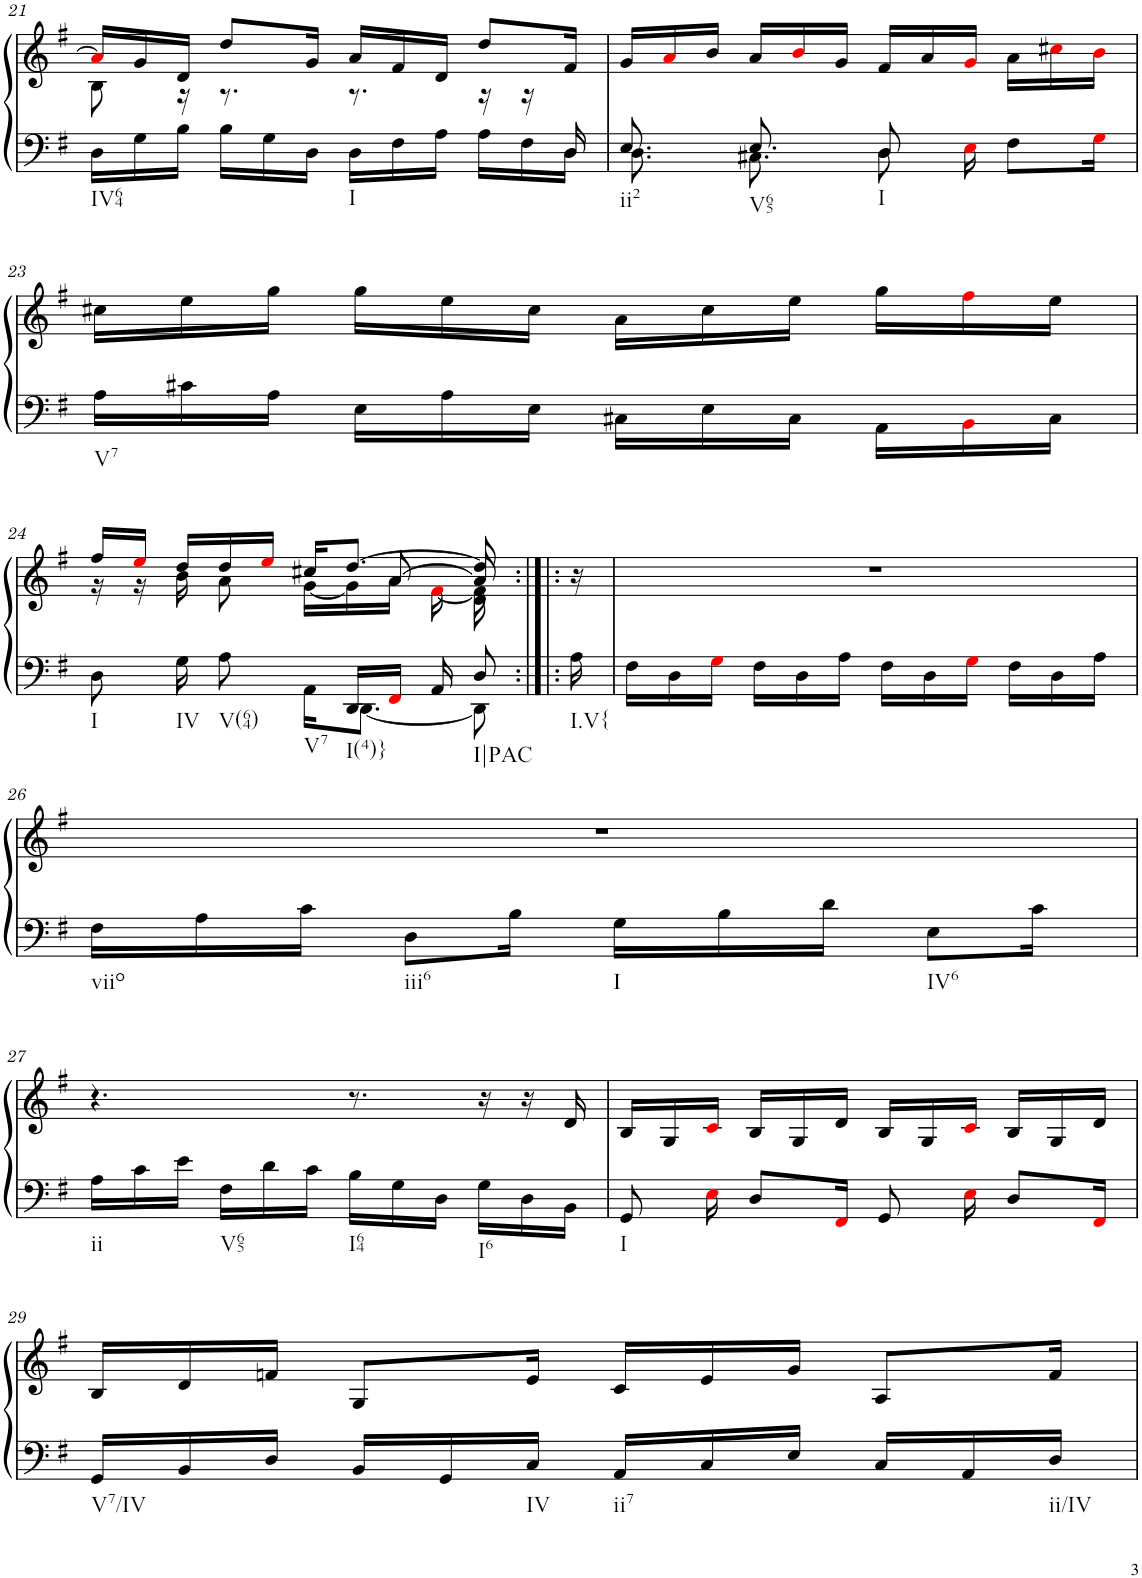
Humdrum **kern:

**kern	**kern
*part1	*part1
*staff2	*staff1
*I"Klavier linke Hand	*
!!LO:PB:g=z
*clefF4	*clefG2
*k[f#]	*k[f#]
*M12/16	*M12/16
=21	=21
*^	*^
!LO:TX:b:t=IV64	!	!	!
8.ryy	16D\LL	16ai/LL]	8B\
.	16G\	16g/	.
.	16B\JJ	16d/JJ	16r
8.ryy	16B\LL	8dd/L	8.r
.	16G\	.	.
.	16D\JJ	16g/Jk	.
!LO:TX:b:t=I	!	!	!
8.ryy	16D\LL	16a/LL	8.r
.	16F#\	16f#/	.
.	16A\JJ	16d/JJ	.
8ryy	16A\LL	8dd/L	16r
.	16F#\	.	16r
16D/	16D\JJ	16f#/Jk	16ryy
=22	=22	=22	=22
!LO:TX:b:t=ii2	!	!	!
*	*	*v	*v
8.E/	8.D\	16g/LL
.	.	16ai/
.	.	16b/JJ
!LO:TX:b:t=V65	!	!
8.E/	8.C#X\	16a/LL
.	.	16bi/
.	.	16g/JJ
!LO:TX:b:t=I	!	!
8D/	8D\	16f#/LL
.	.	16a/
16ryy	16Ei\	16gi/JJ
8.ryy	8F#\L	16a\LL
.	.	16cc#Xi\
.	16Gi\Jk	16bi\JJ
!!LO:LB:g=z
=23	=23	=23
!LO:TX:b:t=V7	!	!
2.ryy	16A\LL	16cc#X\LL
.	16c#X\	16ee\
.	16A\JJ	16gg\JJ
.	16E\LL	16gg\LL
.	16A\	16ee\
.	16E\JJ	16cc#\JJ
.	16C#X\LL	16a\LL
.	16E\	16cc#\
.	16C#\JJ	16ee\JJ
.	16AA\LL	16gg\LL
.	16BBi\	16ff#i\
.	16C#\JJ	16ee\JJ
!!LO:LB:g=z
=24	=24	=24
*	*	*^
*	*	*	*^
*	*	*	*	*^
!LO:TX:b:t=I	!	!	!	!	!
!LO:TX:b:t=IV	!	!	!	!	!
8.ryy	8D\	16ff#/LL	16r	4..ryy	16ryy
*	*	*	*	*v	*v
.	.	16eei/JJ	16r	.
.	16G\	16dd/LL	16b\	.
!LO:TX:b:t=V(64)	!	!	!	!
!LO:TX:b:t=V7	!	!	!	!
8.ryy	8A\	16dd/	8a\	.
.	.	16eei/JJ	.	.
.	16AA\KL	16cc#X/KL	[16g\LL	.
!LO:TX:b:t=I(4)}	!	!	!	!
16DD/LL	[8.DD\J	[8.dd/J	16g\]	.
16FF#i/JJ	.	.	16a\JJ	[8a/
16AA/	.	.	[16f#i\	.
*	*	*	*	*^
!LO:TX:b:t=I|PAC	!	!	!	!	!
8D/	8DD\]	8dd/]	8f#\]	8a/]	8d\
=24X1:|!|:	=24X1:|!|:	=24X1:|!|:	=24X1:|!|:	=24X1:|!|:	=24X1:|!|:
!LO:TX:b:t=I.V{	!	!	!	!	!
*	*	*v	*v	*v	*v
16ryy	16A\	16r
=25	=25	=25
2.ryy	16F#\LL	2.r
.	16D\	.
.	16Gi\JJ	.
.	16F#\LL	.
.	16D\	.
.	16A\JJ	.
.	16F#\LL	.
.	16D\	.
.	16Gi\JJ	.
.	16F#\LL	.
.	16D\	.
.	16A\JJ	.
!!LO:LB:g=z
=26	=26	=26
!LO:TX:b:t=viio	!	!
!LO:TX:b:t=iii6	!	!
!LO:TX:b:t=I	!	!
!LO:TX:b:t=IV6	!	!
2.ryy	16F#\LL	2.r
.	16A\	.
.	16c\JJ	.
.	8D\L	.
.	16B\Jk	.
.	16G\LL	.
.	16B\	.
.	16d\JJ	.
.	8E\L	.
.	16c\Jk	.
!!LO:LB:g=z
=27	=27	=27
!LO:TX:b:t=ii	!	!
*v	*v	*
16A\LL	4.r
16c\	.
16e\JJ	.
!LO:TX:b:t=V65	!
16F#\LL	.
16d\	.
16c\JJ	.
!LO:TX:b:t=I64	!
16B\LL	8.r
16G\	.
16D\JJ	.
!LO:TX:b:t=I6	!
16G\LL	16r
16D\	16r
16BB\JJ	16d/
=28	=28
!LO:TX:b:t=I	!
8GG/	16B/LL
.	16G/
16Ei\	16ci/JJ
8D/L	16B/LL
.	16G/
16FF#i/Jk	16d/JJ
8GG/	16B/LL
.	16G/
16Ei\	16ci/JJ
8D/L	16B/LL
.	16G/
16FF#i/Jk	16d/JJ
!!LO:LB:g=z
=29	=29
!LO:TX:b:t=V7/IV	!
16GG/LL	16B/LL
16BB/	16d/
16D/JJ	16fn/JJ
16BB/LL	8G/L
16GG/	.
!LO:TX:b:t=IV	!
16C/JJ	16e/Jk
!LO:TX:b:t=ii7	!
16AA/LL	16c/LL
16C/	16e/
16E/JJ	16g/JJ
16C/LL	8A/L
16AA/	.
!LO:TX:b:t=ii/IV	!
16D/JJ	16f/Jk
=	=
*-	*-
